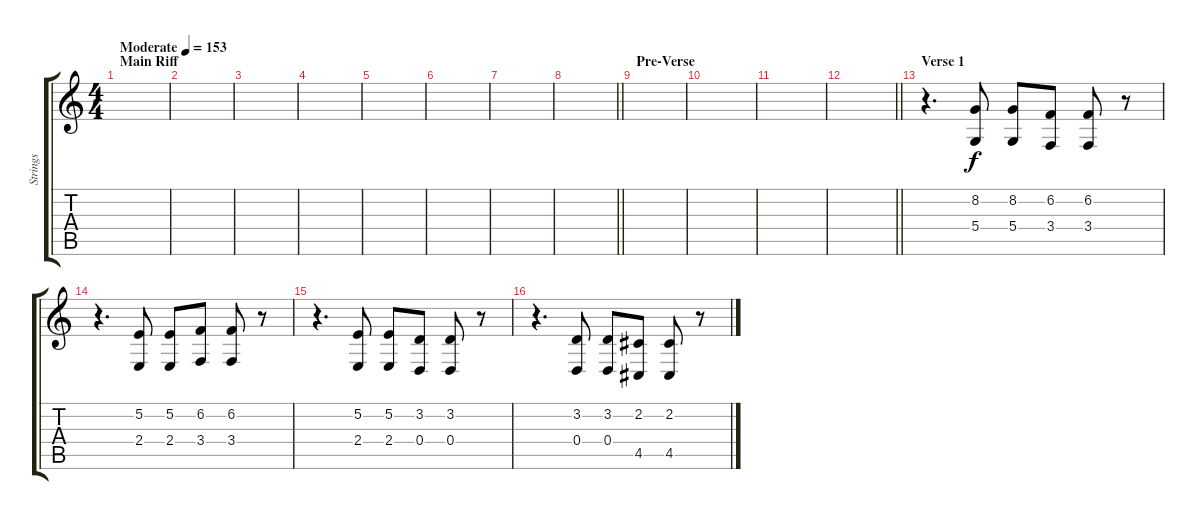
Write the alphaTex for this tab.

\track ("Strings" "Strings") {instrument stringensemble1}
\staff {score tabs}
\tuning (E4 B3 G3 D3 A2 D2) {hide}
\ts (4 4)
\section ("" "Main Riff")
\tempo (153 "Moderate")
\clef g2
\ks c
|
|
|
|
|
|
|
\barLineRight lightlight
|
\section ("" "Pre-Verse")
|
|
|
\barLineRight lightlight
|
\section ("" "Verse 1")
r.4{d} (8.2 5.4).8 (8.2 5.4).8 (6.2 3.4).8 (6.2 3.4).8 r.8 |
r.4{d} (5.2 2.4).8 (5.2 2.4).8 (6.2 3.4).8 (6.2 3.4).8 r.8 |
r.4{d} (5.2 2.4).8 (5.2 2.4).8 (3.2 0.4).8 (3.2 0.4).8 r.8 |
r.4{d} (3.2 0.4).8 (3.2 0.4).8 (2.2 4.5).8 (2.2 4.5).8 r.8
